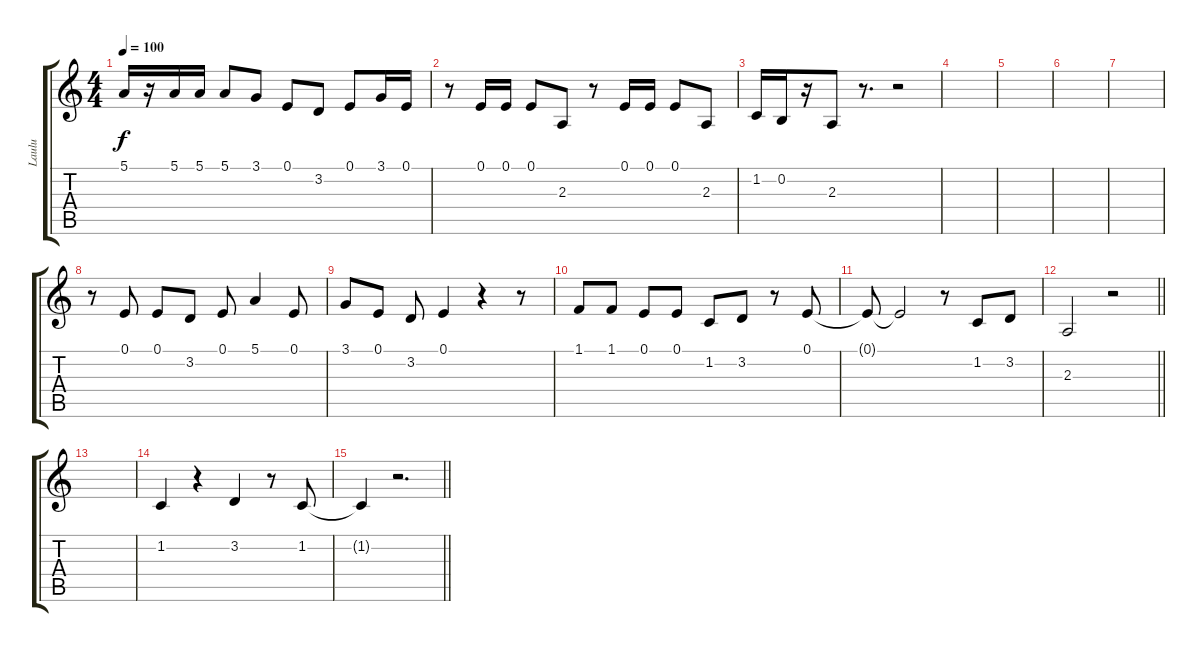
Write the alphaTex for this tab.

\track ("Laulu" "Laulu") {instrument lead6voice}
\staff {score tabs}
\tuning (E4 B3 G3 D3 A2 E2) {hide}
\ts (4 4)
\tempo 100
\clef g2
\ks c
5.1{t}.16{dy f} r.16 5.1.16 5.1.16 5.1.8 3.1.8 0.1.8 3.2.8 0.1.8 3.1.16 0.1.16 |
r.8 0.1.16 0.1.16 0.1.8 2.3.8 r.8 0.1.16 0.1.16 0.1.8 2.3.8 |
1.2.16 0.2.16 r.16 2.3.8 r.8{d} r.2 |
|
|
|
|
r.8 0.1.8 0.1.8 3.2.8 0.1.8 5.1.4 0.1.8 |
3.1.8 0.1.8 3.2.8 0.1.4 r.4 r.8 |
1.1.8 1.1.8 0.1.8 0.1.8 1.2.8 3.2.8 r.8 0.1.8 |
0.1{t}.8 0.1{t}.2 r.8 1.2.8 3.2.8 |
\barLineRight lightlight
2.3.2 r.2 |
|
1.2.4 r.4 3.2.4 r.8 1.2.8 |
\barLineRight lightlight
1.2{t}.4 r.2{d}
